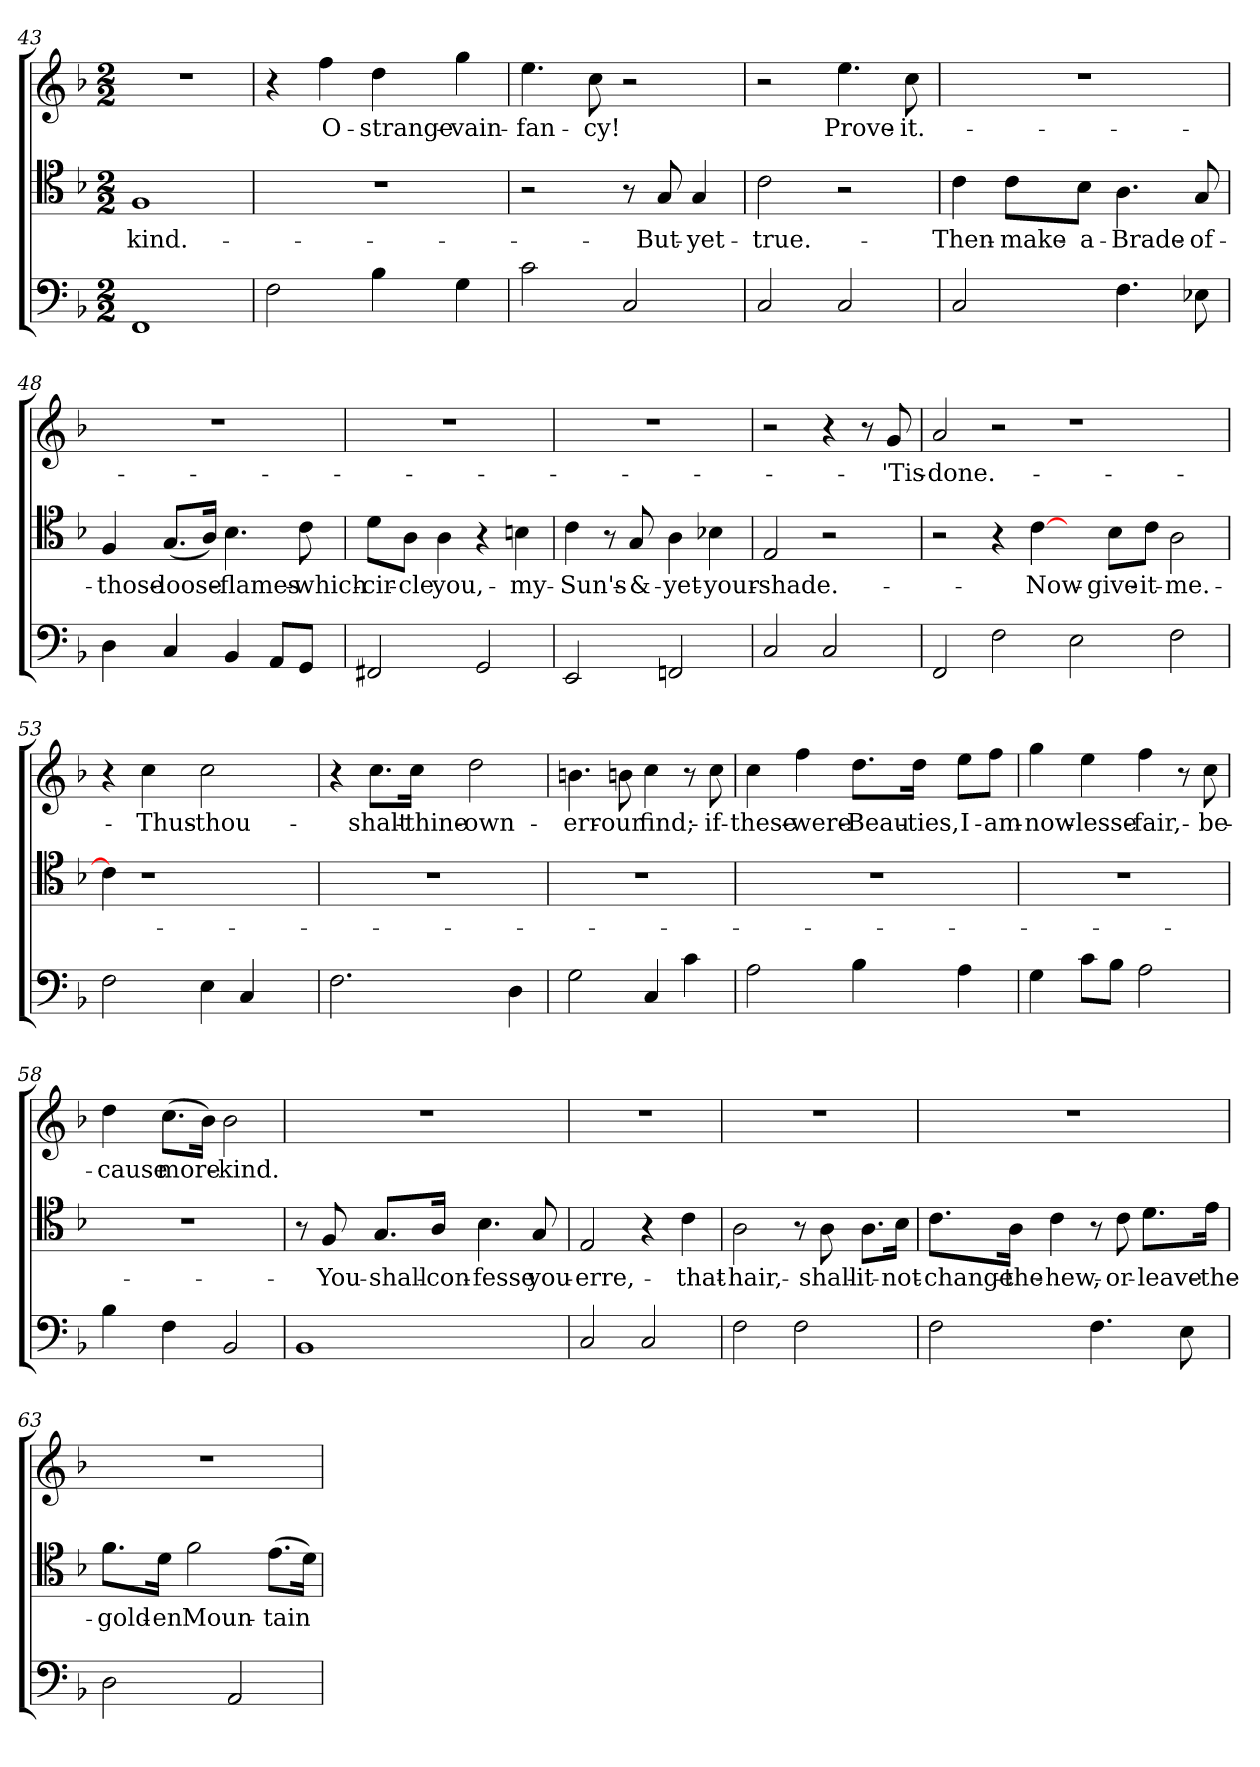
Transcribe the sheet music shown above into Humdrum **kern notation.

**kern	**kern	**text	**kern	**text
*part3	*part2	*part2	*part1	*part1
*staff3	*staff2	*staff2	*staff1	*staff1
*clefF4	*clefC4	*	*clefG2	*
*k[b-]	*k[b-]	*	*k[b-]	*
*F:	*F:	*	*F:	*
*M2/2	*M2/2	*	*M2/2	*
=43	=43	=43	=43	=43
1FF/	1F/	kind.-	1r	.
!!LO:LB:g=z
=44	=44	=44	=44	=44
2F\	1r	.	4r	.
.	.	.	4ff\	O-
4B-\	.	.	4dd\	strange-
4G\	.	.	4gg\	vain-
=45	=45	=45	=45	=45
2c\	2r	.	4.ee\	fan-
.	.	.	8cc\	-cy!
2C/	8r	.	2r	.
.	8G/	But-	.	.
.	4G/	yet-	.	.
=46	=46	=46	=46	=46
2C/	2c\	true.-	2r	.
2C/	2r	.	4.ee\	Prove-
.	.	.	8cc\	it.-
=47	=47	=47	=47	=47
2C/	4c\	Then-	1r	.
.	8c\L	make-	.	.
.	8B-\J	a-	.	.
4.F\	4.A\	Brade-	.	.
8E-X\	8G/	of-	.	.
=48	=48	=48	=48	=48
4D\	4F/	those-	1r	.
4C/	(8.G/L	loose-	.	.
.	16A/Jk)	.	.	.
4BB-/	4.B-\	flames-	.	.
8AA/L	.	.	.	.
8GG/J	8c\	which-	.	.
!!LO:LB:g=z
=49	=49	=49	=49	=49
2FF#X/	8d\L	cir-	1r	.
.	8A\J	-cle	.	.
.	4A\	you,-	.	.
2GG/	4r	.	.	.
.	4Bn\	my-	.	.
=50	=50	=50	=50	=50
2EE/	4c\	Sun's-	1r	.
.	8r	.	.	.
.	8G/	&-	.	.
2FFn/	4A\	yet-	.	.
.	4B-X\	your-	.	.
=51	=51	=51	=51	=51
2C/	2E/	shade.-	2r	.
2C/	2r	.	4r	.
.	.	.	8r	.
.	.	.	8g/	'Tis-
=52	=52	=52	=52	=52
2FF/	2r	.	2a/	done.-
2F\	4r	.	2r	.
.	[4c\	Now-	.	.
2E\	4ryy	.	1r	.
.	8B-\L	give-	.	.
.	8c\J	it-	.	.
2F\	2A\	me.-	.	.
=53	=53	=53	=53	=53
2F\	4c\]	.	4r	.
.	1r	.	4cc\	Thus-
4E\	.	.	2cc\	thou-
4C/	.	.	.	.
4ryy	.	.	4ryy	.
!!LO:PB:g=z
=54	=54	=54	=54	=54
2.F\	1r	.	4r	.
.	.	.	8.cc\L	shalt-
.	.	.	16cc\Jk	thine-
.	.	.	2dd\	own-
4D\	.	.	.	.
=55	=55	=55	=55	=55
2G\	1r	.	4.bn\	err-
.	.	.	8bn\	-our
4C/	.	.	4cc\	find;-
4c\	.	.	8r	.
.	.	.	8cc\	if-
=56	=56	=56	=56	=56
2A\	1r	.	4cc\	these-
.	.	.	4ff\	were-
4B-\	.	.	8.dd\L	Beau-
.	.	.	16dd\Jk	-ties,
4A\	.	.	8ee\L	I-
.	.	.	8ff\J	am-
=57	=57	=57	=57	=57
4G\	1r	.	4gg\	now-
8c\L	.	.	4ee\	lesse-
8B-\J	.	.	.	.
2A\	.	.	4ff\	fair,-
.	.	.	8r	.
.	.	.	8cc\	be-
=58	=58	=58	=58	=58
4B-\	1r	.	4dd\	-cause
4F\	.	.	(8.cc\L	more-
.	.	.	16b-\Jk)	.
2BB-/	.	.	2b-\	kind.-
!!LO:LB:g=z
=59	=59	=59	=59	=59
1BB-/	8r	.	1r	.
.	8F/	You-	.	.
.	8.G/L	shall-	.	.
.	16A/Jk	con-	.	.
.	4.B-\	-fesse	.	.
.	8G/	you-	.	.
=60	=60	=60	=60	=60
2C/	2E/	erre,-	1r	.
2C/	4r	.	.	.
.	4c\	that-	.	.
=61	=61	=61	=61	=61
2F\	2A\	hair,-	1r	.
2F\	8r	.	.	.
.	8A\	shall-	.	.
.	8.A\L	it-	.	.
.	16B-\Jk	not-	.	.
=62	=62	=62	=62	=62
2F\	8.c\L	change-	1r	.
.	16A\Jk	the-	.	.
.	4c\	hew,-	.	.
4.F\	8r	.	.	.
.	8c\	or-	.	.
.	8.d\L	leave-	.	.
8E\	.	.	.	.
.	16e\Jk	the-	.	.
=63	=63	=63	=63	=63
2D\	8.f\L	gold-	1r	.
.	16d\Jk	-en	.	.
.	2f\	Moun-	.	.
2AA/	.	.	.	.
.	(8.e\L	-tain	.	.
.	16d\Jk)	.	.	.
=	=	=	=	=
*-	*-	*-	*-	*-
